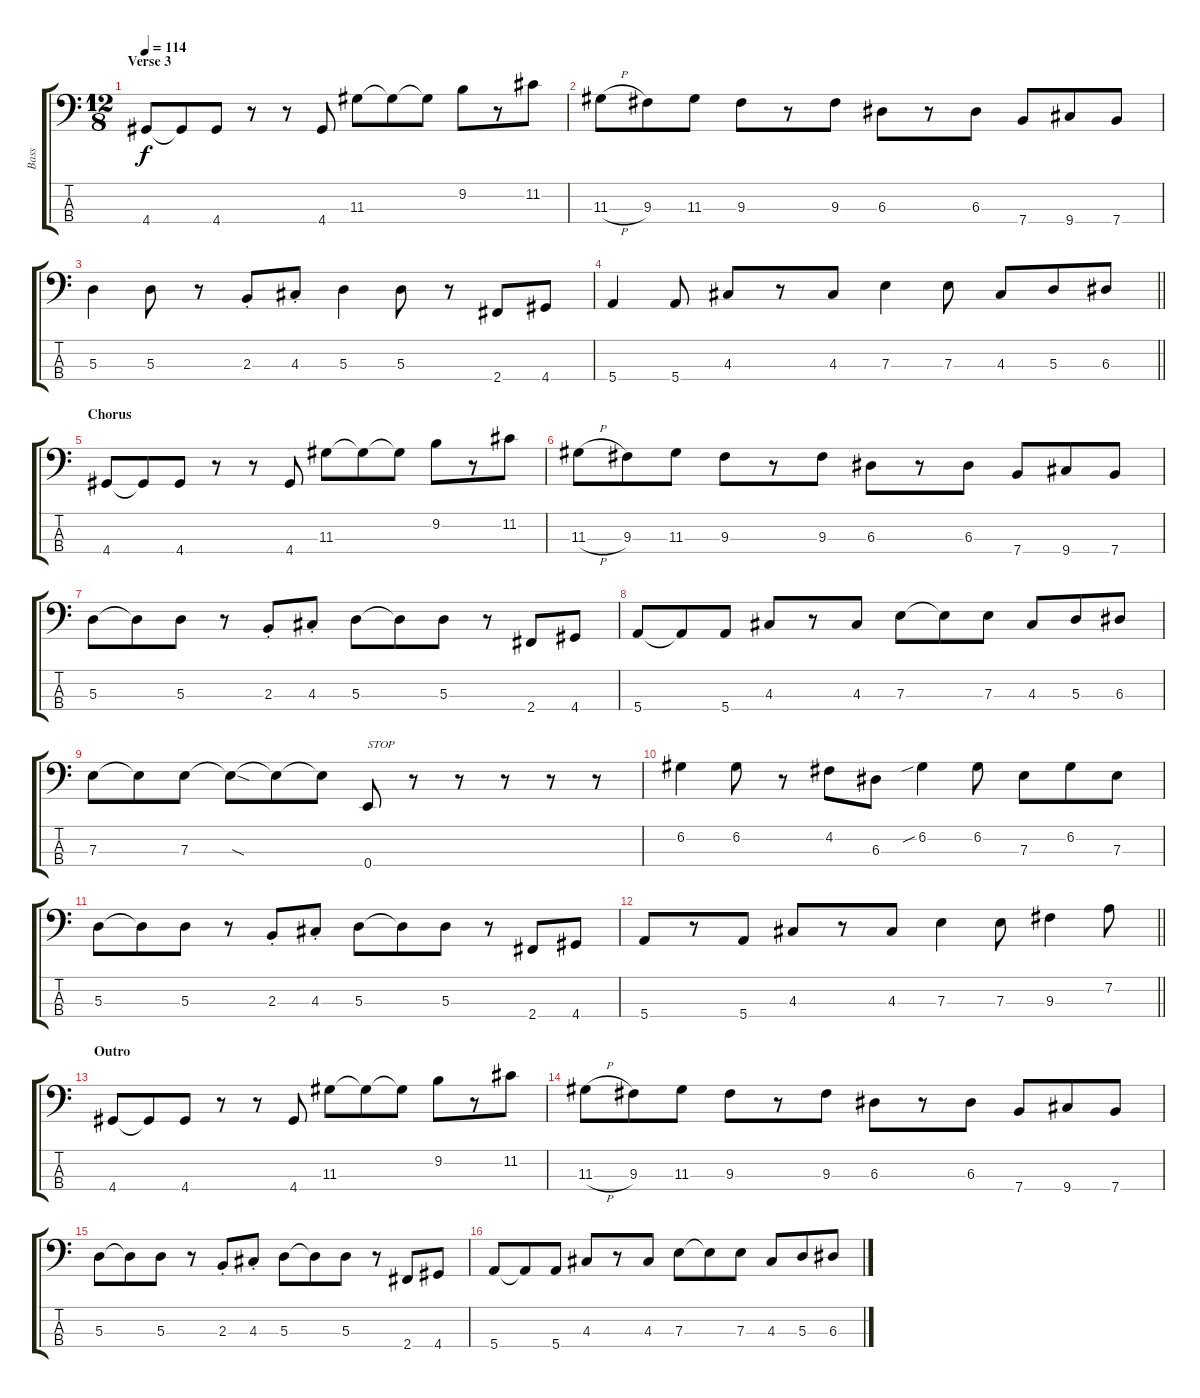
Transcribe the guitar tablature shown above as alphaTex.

\track ("Bass" "Bass") {instrument electricbassfinger}
\staff {score tabs}
\tuning (G2 D2 A1 E1) {hide}
\ts (12 8)
\section ("" "Verse 3")
\tempo 114
\clef f4
\ks c
4.4.8{dy f} 4.4{t}.8 4.4.8 r.8 r.8 4.4.8 11.3.8 11.3{t}.8 11.3{t}.8 9.2.8 r.8 11.2.8 |
11.3{h}.8 9.3.8 11.3.8 9.3.8 r.8 9.3.8 6.3.8 r.8 6.3.8 7.4.8 9.4.8 7.4.8 |
5.3.4 5.3.8 r.8 2.3{st}.8 4.3{st}.8 5.3.4 5.3.8 r.8 2.4.8 4.4.8 |
\barLineRight lightlight
5.4.4 5.4.8 4.3.8 r.8 4.3.8 7.3.4 7.3.8 4.3.8 5.3.8 6.3.8 |
\section ("" "Chorus")
4.4.8 4.4{t}.8 4.4.8 r.8 r.8 4.4.8 11.3.8 11.3{t}.8 11.3{t}.8 9.2.8 r.8 11.2.8 |
11.3{h}.8 9.3.8 11.3.8 9.3.8 r.8 9.3.8 6.3.8 r.8 6.3.8 7.4.8 9.4.8 7.4.8 |
5.3.8 5.3{t}.8 5.3.8 r.8 2.3{st}.8 4.3{st}.8 5.3.8 5.3{t}.8 5.3.8 r.8 2.4.8 4.4.8 |
5.4.8 5.4{t}.8 5.4.8 4.3.8 r.8 4.3.8 7.3.8 7.3{t}.8 7.3.8 4.3.8 5.3.8 6.3.8 |
7.3.8 7.3{t}.8 7.3.8 7.3{sod t}.8 7.3{t}.8 7.3{t}.8 0.4.8{txt "STOP"} r.8 r.8 r.8 r.8 r.8 |
6.2.4 6.2.8 r.8 4.2.8 6.3.8 6.2{sib}.4 6.2.8 7.3.8 6.2.8 7.3.8 |
5.3.8 5.3{t}.8 5.3.8 r.8 2.3{st}.8 4.3{st}.8 5.3.8 5.3{t}.8 5.3.8 r.8 2.4.8 4.4.8 |
\barLineRight lightlight
5.4.8 r.8 5.4.8 4.3.8 r.8 4.3.8 7.3.4 7.3.8 9.3.4 7.2.8 |
\section ("" "Outro")
4.4.8 4.4{t}.8 4.4.8 r.8 r.8 4.4.8 11.3.8 11.3{t}.8 11.3{t}.8 9.2.8 r.8 11.2.8 |
11.3{h}.8 9.3.8 11.3.8 9.3.8 r.8 9.3.8 6.3.8 r.8 6.3.8 7.4.8 9.4.8 7.4.8 |
5.3.8 5.3{t}.8 5.3.8 r.8 2.3{st}.8 4.3{st}.8 5.3.8 5.3{t}.8 5.3.8 r.8 2.4.8 4.4.8 |
5.4.8 5.4{t}.8 5.4.8 4.3.8 r.8 4.3.8 7.3.8 7.3{t}.8 7.3.8 4.3.8 5.3.8 6.3.8
